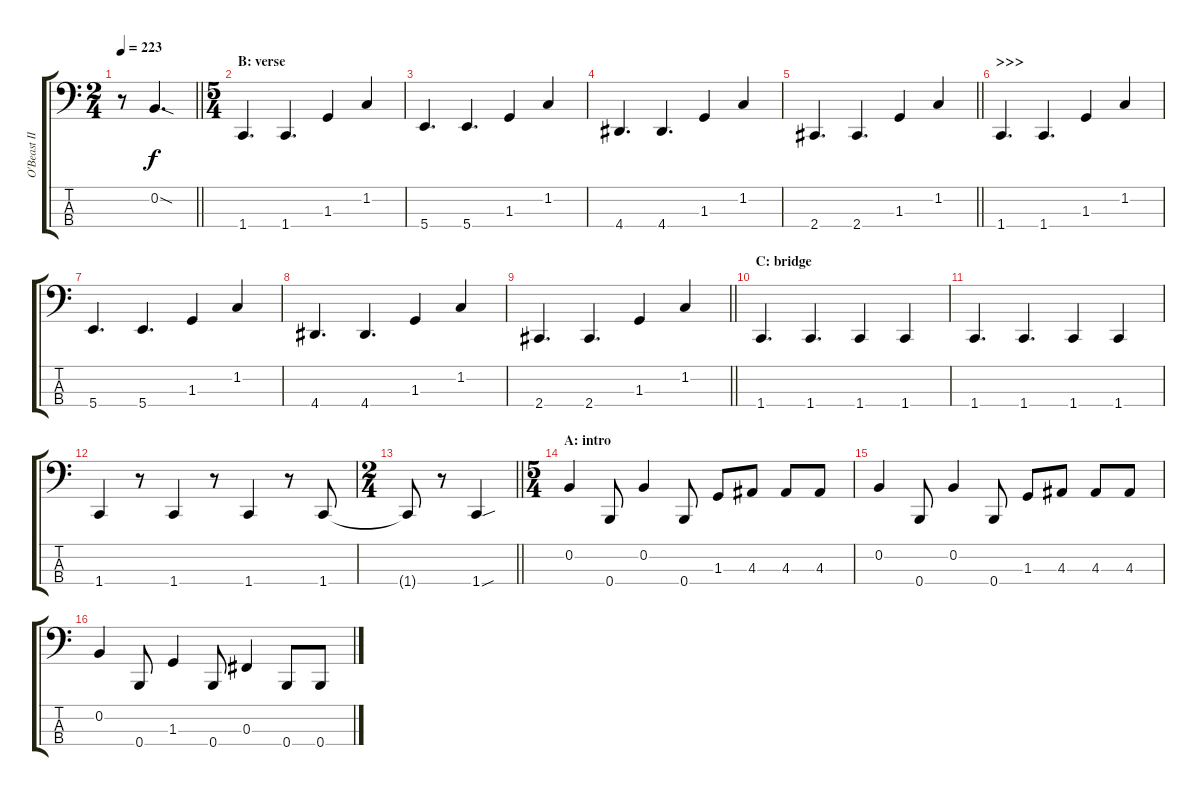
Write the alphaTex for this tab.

\track ("O'Beast II" "O'Beast II") {instrument electricbassfinger}
\staff {score tabs}
\tuning (E2 B1 Gb1 B0) {hide}
\ts (2 4)
\tempo 223
\clef f4
\barLineRight lightlight
\ks c
r.8{dy f} 0.2{sod}.4{d} |
\ts (5 4)
\section ("" "B: verse")
1.4.4{d} 1.4.4{d} 1.3.4 1.2.4 |
5.4.4{d} 5.4.4{d} 1.3.4 1.2.4 |
4.4.4{d} 4.4.4{d} 1.3.4 1.2.4 |
\barLineRight lightlight
2.4.4{d} 2.4.4{d} 1.3.4 1.2.4 |
\section ("" ">>>")
1.4.4{d} 1.4.4{d} 1.3.4 1.2.4 |
5.4.4{d} 5.4.4{d} 1.3.4 1.2.4 |
4.4.4{d} 4.4.4{d} 1.3.4 1.2.4 |
\barLineRight lightlight
2.4.4{d} 2.4.4{d} 1.3.4 1.2.4 |
\section ("" "C: bridge")
1.4.4{d} 1.4.4{d} 1.4.4 1.4.4 |
1.4.4{d} 1.4.4{d} 1.4.4 1.4.4 |
1.4.4 r.8 1.4.4 r.8 1.4.4 r.8 1.4.8 |
\ts (2 4)
\barLineRight lightlight
1.4{t}.8 r.8 1.4{sou}.4 |
\ts (5 4)
\section ("" "A: intro")
0.2.4 0.4.8 0.2.4 0.4.8 1.3.8 4.3.8 4.3.8 4.3.8 |
0.2.4 0.4.8 0.2.4 0.4.8 1.3.8 4.3.8 4.3.8 4.3.8 |
0.2.4 0.4.8 1.3.4 0.4.8 0.3.4 0.4.8 0.4.8
